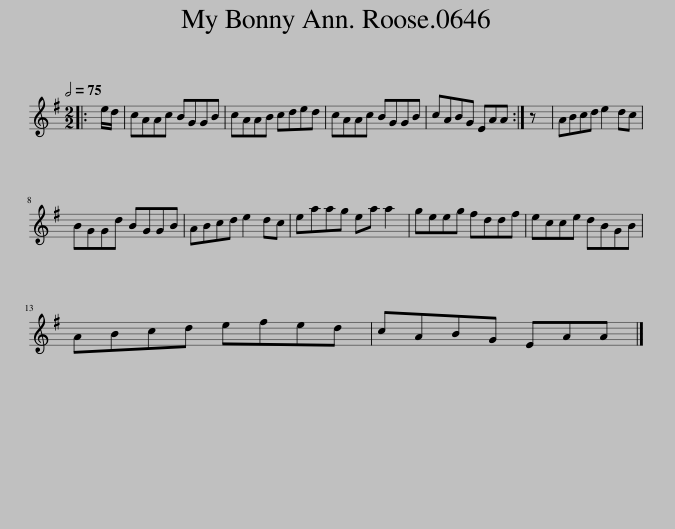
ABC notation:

X:1
L:1/8
Q:1/2=75
M:2/2
I:linebreak $
K:G
V:1 treble
V:1
|: e/d/ | cAAc BGGB | cAAB cded | cAAc BGGB | cABG EAA :| %5
 z | ABcd e2 dc |$ BGGd BGGB | ABcd e2 dc | eaag ea a2 | %10
 geeg fddf | ecce dBGB |$ ABcd efed | cABG EAA |] %14
